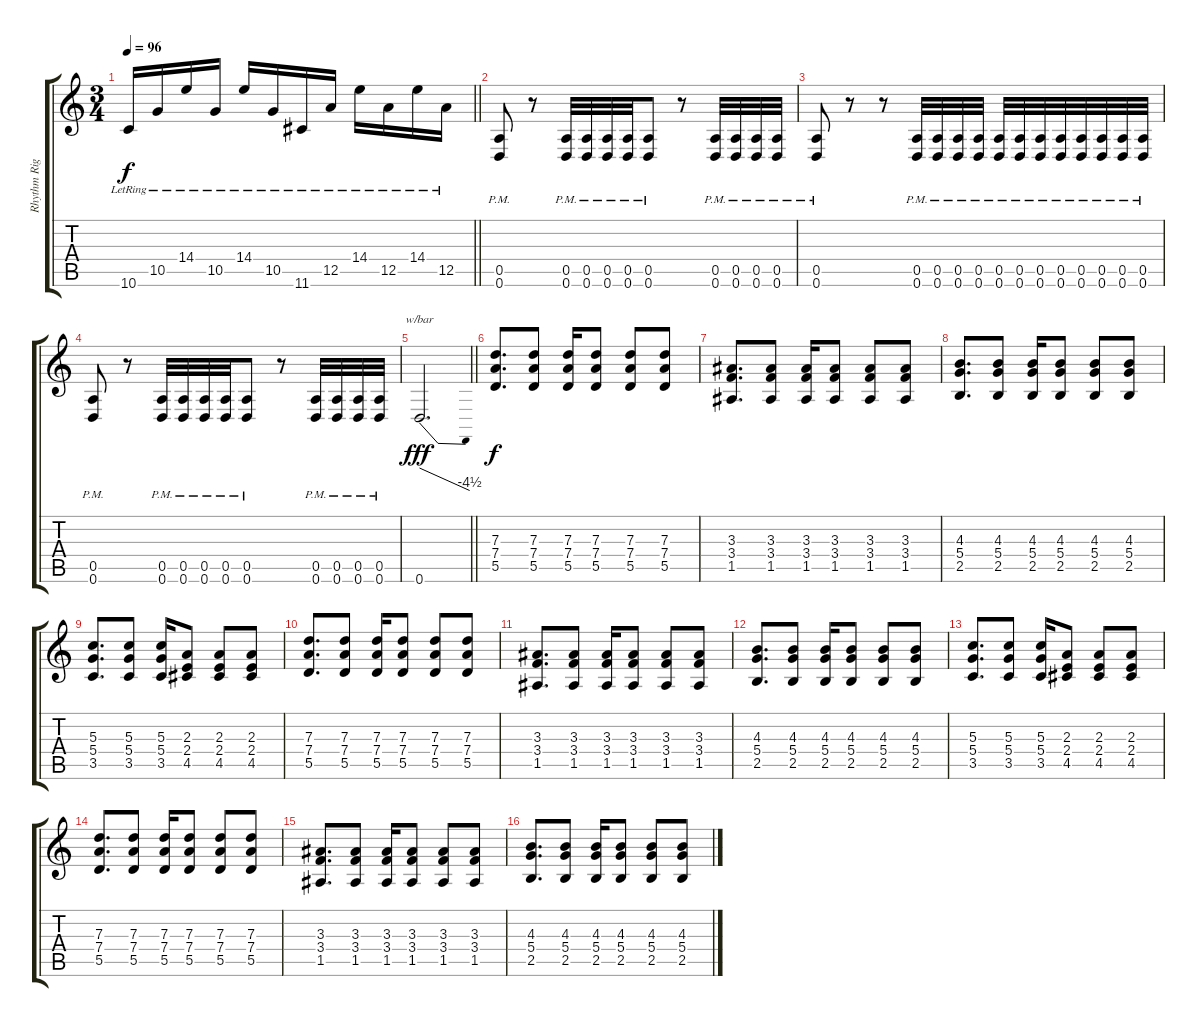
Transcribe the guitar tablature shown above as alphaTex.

\track ("Rhythm Right" "Rhythm Rig") {instrument distortionguitar}
\staff {score tabs}
\tuning (E4 B3 G3 D3 A2 D2) {hide}
\ts (3 4)
\tempo 96
\clef g2
\barLineRight lightlight
\ks c
10.6{lr}.16{dy f} 10.5{lr}.16 14.4{lr}.16 10.5{lr}.16 14.4{lr}.16 10.5{lr}.16 11.6{lr}.16 12.5{lr}.16 14.4{lr}.16 12.5{lr}.16 14.4{lr}.16 12.5{lr}.16 |
(0.5{pm} 0.6{pm}).8{volume 16 balance 16 instrument distortionguitar} r.8 (0.5{pm} 0.6{pm}).32 (0.5{pm} 0.6{pm}).32 (0.5{pm} 0.6{pm}).32 (0.5{pm} 0.6{pm}).32 (0.5{pm} 0.6{pm}).8 r.8 (0.5{pm} 0.6{pm}).32 (0.5{pm} 0.6{pm}).32 (0.5{pm} 0.6{pm}).32 (0.5{pm} 0.6{pm}).32 |
(0.5{pm} 0.6{pm}).8 r.8 r.8 (0.5{pm} 0.6{pm}).32 (0.5{pm} 0.6{pm}).32 (0.5{pm} 0.6{pm}).32 (0.5{pm} 0.6{pm}).32 (0.5{pm} 0.6{pm}).32 (0.5{pm} 0.6{pm}).32 (0.5{pm} 0.6{pm}).32 (0.5{pm} 0.6{pm}).32 (0.5{pm} 0.6{pm}).32 (0.5{pm} 0.6{pm}).32 (0.5{pm} 0.6{pm}).32 (0.5{pm} 0.6{pm}).32 |
(0.5{pm} 0.6{pm}).8 r.8 (0.5{pm} 0.6{pm}).32 (0.5{pm} 0.6{pm}).32 (0.5{pm} 0.6{pm}).32 (0.5{pm} 0.6{pm}).32 (0.5{pm} 0.6{pm}).8 r.8 (0.5{pm} 0.6{pm}).32 (0.5{pm} 0.6{pm}).32 (0.5{pm} 0.6{pm}).32 (0.5{pm} 0.6{pm}).32 |
\barLineRight lightlight
0.6.2{d tbe (dive default 0 0 60 -18) dy fff} |
(7.3 7.4 5.5).8{d dy f volume 11 balance 16} (7.3 7.4 5.5).8 (7.3 7.4 5.5).16 (7.3 7.4 5.5).8 (7.3 7.4 5.5).8 (7.3 7.4 5.5).8 |
(3.3 3.4 1.5).8{d} (3.3 3.4 1.5).8 (3.3 3.4 1.5).16 (3.3 3.4 1.5).8 (3.3 3.4 1.5).8 (3.3 3.4 1.5).8 |
(4.3 5.4 2.5).8{d} (4.3 5.4 2.5).8 (4.3 5.4 2.5).16 (4.3 5.4 2.5).8 (4.3 5.4 2.5).8 (4.3 5.4 2.5).8 |
(5.3 5.4 3.5).8{d} (5.3 5.4 3.5).8 (5.3 5.4 3.5).16 (2.3 2.4 4.5).8 (2.3 2.4 4.5).8 (2.3 2.4 4.5).8 |
(7.3 7.4 5.5).8{d volume 11 balance 16} (7.3 7.4 5.5).8 (7.3 7.4 5.5).16 (7.3 7.4 5.5).8 (7.3 7.4 5.5).8 (7.3 7.4 5.5).8 |
(3.3 3.4 1.5).8{d} (3.3 3.4 1.5).8 (3.3 3.4 1.5).16 (3.3 3.4 1.5).8 (3.3 3.4 1.5).8 (3.3 3.4 1.5).8 |
(4.3 5.4 2.5).8{d} (4.3 5.4 2.5).8 (4.3 5.4 2.5).16 (4.3 5.4 2.5).8 (4.3 5.4 2.5).8 (4.3 5.4 2.5).8 |
(5.3 5.4 3.5).8{d} (5.3 5.4 3.5).8 (5.3 5.4 3.5).16 (2.3 2.4 4.5).8 (2.3 2.4 4.5).8 (2.3 2.4 4.5).8 |
(7.3 7.4 5.5).8{d volume 11 balance 16} (7.3 7.4 5.5).8 (7.3 7.4 5.5).16 (7.3 7.4 5.5).8 (7.3 7.4 5.5).8 (7.3 7.4 5.5).8 |
(3.3 3.4 1.5).8{d} (3.3 3.4 1.5).8 (3.3 3.4 1.5).16 (3.3 3.4 1.5).8 (3.3 3.4 1.5).8 (3.3 3.4 1.5).8 |
(4.3 5.4 2.5).8{d} (4.3 5.4 2.5).8 (4.3 5.4 2.5).16 (4.3 5.4 2.5).8 (4.3 5.4 2.5).8 (4.3 5.4 2.5).8
